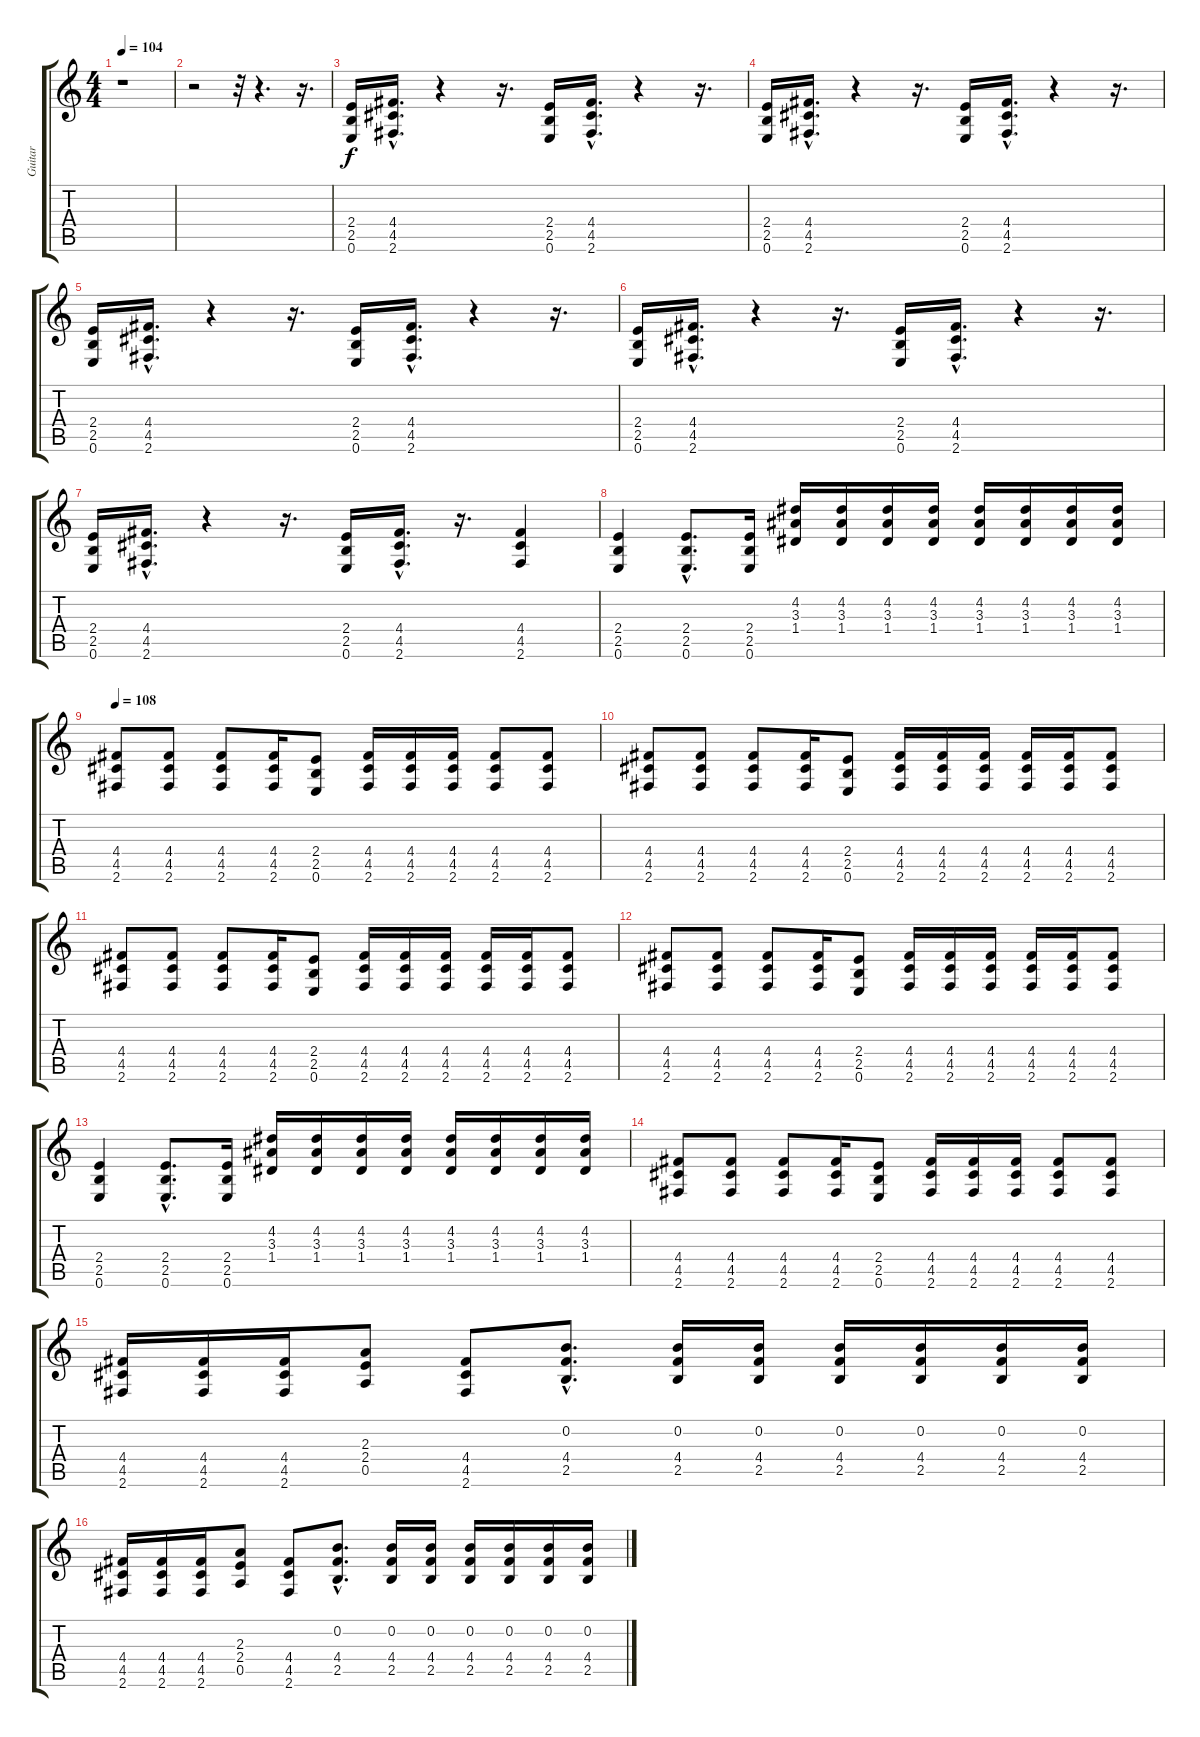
\track ("Guitar" "Guitar") {instrument distortionguitar}
\staff {score tabs}
\tuning (E4 B3 G3 D3 A2 E2) {hide}
\ts (4 4)
\tempo 104
\clef g2
\ks c
r.1{dy f instrument distortionguitar} |
r.2 r.32 r.4{d} r.16{d} |
(2.4 2.5 0.6).16 (4.4{hac} 4.5{hac} 2.6{hac}).16{d} r.4 r.16{d} (2.4 2.5 0.6).16 (4.4{hac} 4.5{hac} 2.6{hac}).16{d} r.4 r.16{d} |
(2.4 2.5 0.6).16 (4.4{hac} 4.5{hac} 2.6{hac}).16{d} r.4 r.16{d} (2.4 2.5 0.6).16 (4.4{hac} 4.5{hac} 2.6{hac}).16{d} r.4 r.16{d} |
(2.4 2.5 0.6).16 (4.4{hac} 4.5{hac} 2.6{hac}).16{d} r.4 r.16{d} (2.4 2.5 0.6).16 (4.4{hac} 4.5{hac} 2.6{hac}).16{d} r.4 r.16{d} |
(2.4 2.5 0.6).16 (4.4{hac} 4.5{hac} 2.6{hac}).16{d} r.4 r.16{d} (2.4 2.5 0.6).16 (4.4{hac} 4.5{hac} 2.6{hac}).16{d} r.4 r.16{d} |
(2.4 2.5 0.6).16 (4.4{hac} 4.5{hac} 2.6{hac}).16{d} r.4 r.16{d} (2.4 2.5 0.6).16 (4.4{hac} 4.5{hac} 2.6{hac}).16{d} r.16{d} (4.4 4.5 2.6).4 |
(2.4 2.5 0.6).4 (2.4{hac} 2.5{hac} 0.6{hac}).8{d} (2.4 2.5 0.6).16 (4.2 3.3 1.4).16 (4.2 3.3 1.4).16 (4.2 3.3 1.4).16 (4.2 3.3 1.4).16 (4.2 3.3 1.4).16 (4.2 3.3 1.4).16 (4.2 3.3 1.4).16 (4.2 3.3 1.4).16 |
\tempo 108
(4.4 4.5 2.6).8 (4.4 4.5 2.6).8 (4.4 4.5 2.6).8 (4.4 4.5 2.6).16 (2.4 2.5 0.6).8 (4.4 4.5 2.6).16 (4.4 4.5 2.6).16 (4.4 4.5 2.6).16 (4.4 4.5 2.6).8 (4.4 4.5 2.6).8 |
(4.4 4.5 2.6).8 (4.4 4.5 2.6).8 (4.4 4.5 2.6).8 (4.4 4.5 2.6).16 (2.4 2.5 0.6).8 (4.4 4.5 2.6).16 (4.4 4.5 2.6).16 (4.4 4.5 2.6).16 (4.4 4.5 2.6).16 (4.4 4.5 2.6).16 (4.4 4.5 2.6).8 |
(4.4 4.5 2.6).8 (4.4 4.5 2.6).8 (4.4 4.5 2.6).8 (4.4 4.5 2.6).16 (2.4 2.5 0.6).8 (4.4 4.5 2.6).16 (4.4 4.5 2.6).16 (4.4 4.5 2.6).16 (4.4 4.5 2.6).16 (4.4 4.5 2.6).16 (4.4 4.5 2.6).8 |
(4.4 4.5 2.6).8 (4.4 4.5 2.6).8 (4.4 4.5 2.6).8 (4.4 4.5 2.6).16 (2.4 2.5 0.6).8 (4.4 4.5 2.6).16 (4.4 4.5 2.6).16 (4.4 4.5 2.6).16 (4.4 4.5 2.6).16 (4.4 4.5 2.6).16 (4.4 4.5 2.6).8 |
(2.4 2.5 0.6).4 (2.4{hac} 2.5{hac} 0.6{hac}).8{d} (2.4 2.5 0.6).16 (4.2 3.3 1.4).16 (4.2 3.3 1.4).16 (4.2 3.3 1.4).16 (4.2 3.3 1.4).16 (4.2 3.3 1.4).16 (4.2 3.3 1.4).16 (4.2 3.3 1.4).16 (4.2 3.3 1.4).16 |
(4.4 4.5 2.6).8 (4.4 4.5 2.6).8 (4.4 4.5 2.6).8 (4.4 4.5 2.6).16 (2.4 2.5 0.6).8 (4.4 4.5 2.6).16 (4.4 4.5 2.6).16 (4.4 4.5 2.6).16 (4.4 4.5 2.6).8 (4.4 4.5 2.6).8 |
(4.4 4.5 2.6).16 (4.4 4.5 2.6).16 (4.4 4.5 2.6).16 (2.3 2.4 0.5).8 (4.4 4.5 2.6).8 (0.2{hac} 4.4{hac} 2.5{hac}).8{d} (0.2 4.4 2.5).16 (0.2 4.4 2.5).16 (0.2 4.4 2.5).16 (0.2 4.4 2.5).16 (0.2 4.4 2.5).16 (0.2 4.4 2.5).16 |
(4.4 4.5 2.6).16 (4.4 4.5 2.6).16 (4.4 4.5 2.6).16 (2.3 2.4 0.5).8 (4.4 4.5 2.6).8 (0.2{hac} 4.4{hac} 2.5{hac}).8{d} (0.2 4.4 2.5).16 (0.2 4.4 2.5).16 (0.2 4.4 2.5).16 (0.2 4.4 2.5).16 (0.2 4.4 2.5).16 (0.2 4.4 2.5).16
